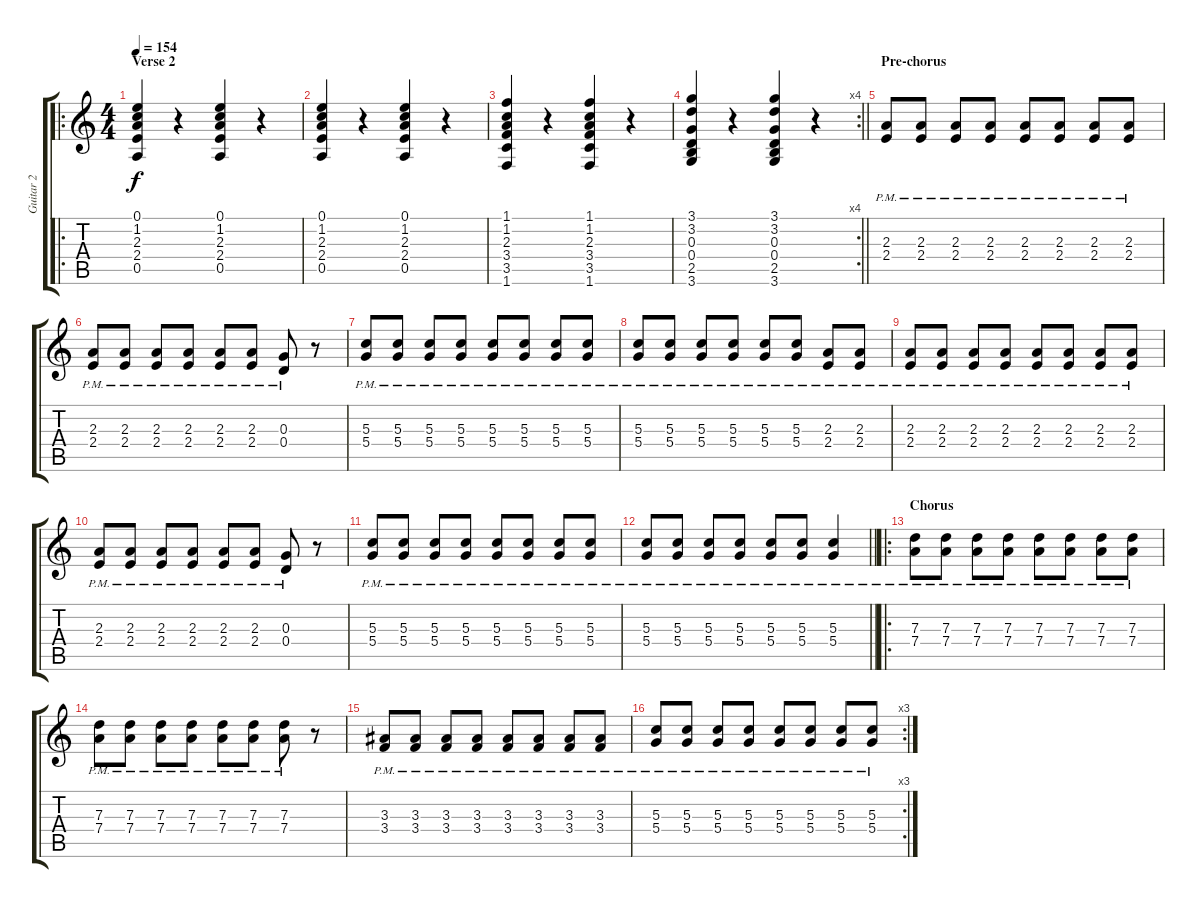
\track ("Guitar 2" "Guitar 2") {instrument electricguitarjazz}
\staff {score tabs}
\tuning (E4 B3 G3 D3 A2 E2) {hide}
\ro
\ts (4 4)
\section ("" "Verse 2")
\tempo 154
\clef g2
\ks c
(0.1 1.2 2.3 2.4 0.5).4{dy f} r.4 (0.1 1.2 2.3 2.4 0.5).4 r.4 |
(0.1 1.2 2.3 2.4 0.5).4 r.4 (0.1 1.2 2.3 2.4 0.5).4 r.4 |
(1.1 1.2 2.3 3.4 3.5 1.6).4 r.4 (1.1 1.2 2.3 3.4 3.5 1.6).4 r.4 |
\rc 4
\barLineRight lightlight
(3.1 3.2 0.3 0.4 2.5 3.6).4 r.4 (3.1 3.2 0.3 0.4 2.5 3.6).4 r.4 |
\section ("" "Pre-chorus")
(2.3{pm} 2.4).8 (2.3{pm} 2.4).8 (2.3{pm} 2.4).8 (2.3{pm} 2.4).8 (2.3{pm} 2.4).8 (2.3{pm} 2.4).8 (2.3{pm} 2.4).8 (2.3{pm} 2.4).8 |
(2.3{pm} 2.4).8 (2.3{pm} 2.4).8 (2.3{pm} 2.4).8 (2.3{pm} 2.4).8 (2.3{pm} 2.4).8 (2.3{pm} 2.4).8 (0.3{pm} 0.4).8 r.8 |
(5.3 5.4{pm}).8 (5.3 5.4{pm}).8 (5.3 5.4{pm}).8 (5.3 5.4{pm}).8 (5.3 5.4{pm}).8 (5.3 5.4{pm}).8 (5.3 5.4{pm}).8 (5.3 5.4{pm}).8 |
(5.3 5.4{pm}).8 (5.3 5.4{pm}).8 (5.3 5.4{pm}).8 (5.3 5.4{pm}).8 (5.3 5.4{pm}).8 (5.3 5.4{pm}).8 (2.3 2.4{pm}).8 (2.3 2.4{pm}).8 |
(2.3{pm} 2.4).8 (2.3{pm} 2.4).8 (2.3{pm} 2.4).8 (2.3{pm} 2.4).8 (2.3{pm} 2.4).8 (2.3{pm} 2.4).8 (2.3{pm} 2.4).8 (2.3{pm} 2.4).8 |
(2.3{pm} 2.4).8 (2.3{pm} 2.4).8 (2.3{pm} 2.4).8 (2.3{pm} 2.4).8 (2.3{pm} 2.4).8 (2.3{pm} 2.4).8 (0.3{pm} 0.4).8 r.8 |
(5.3 5.4{pm}).8 (5.3 5.4{pm}).8 (5.3 5.4{pm}).8 (5.3 5.4{pm}).8 (5.3 5.4{pm}).8 (5.3 5.4{pm}).8 (5.3 5.4{pm}).8 (5.3 5.4{pm}).8 |
\barLineRight lightlight
(5.3 5.4{pm}).8 (5.3 5.4{pm}).8 (5.3 5.4{pm}).8 (5.3 5.4{pm}).8 (5.3 5.4{pm}).8 (5.3 5.4{pm}).8 (5.3 5.4{pm}).4 |
\ro
\section ("" "Chorus")
(7.3 7.4{pm}).8 (7.3 7.4{pm}).8 (7.3 7.4{pm}).8 (7.3 7.4{pm}).8 (7.3 7.4{pm}).8 (7.3 7.4{pm}).8 (7.3 7.4{pm}).8 (7.3 7.4{pm}).8 |
(7.3 7.4{pm}).8 (7.3 7.4{pm}).8 (7.3 7.4{pm}).8 (7.3 7.4{pm}).8 (7.3 7.4{pm}).8 (7.3 7.4{pm}).8 (7.3 7.4{pm}).8 r.8 |
(3.3 3.4{pm}).8 (3.3 3.4{pm}).8 (3.3 3.4{pm}).8 (3.3 3.4{pm}).8 (3.3 3.4{pm}).8 (3.3 3.4{pm}).8 (3.3 3.4{pm}).8 (3.3 3.4{pm}).8 |
\rc 3
(5.3 5.4{pm}).8 (5.3 5.4{pm}).8 (5.3 5.4{pm}).8 (5.3 5.4{pm}).8 (5.3 5.4{pm}).8 (5.3 5.4{pm}).8 (5.3 5.4{pm}).8 (5.3 5.4{pm}).8
